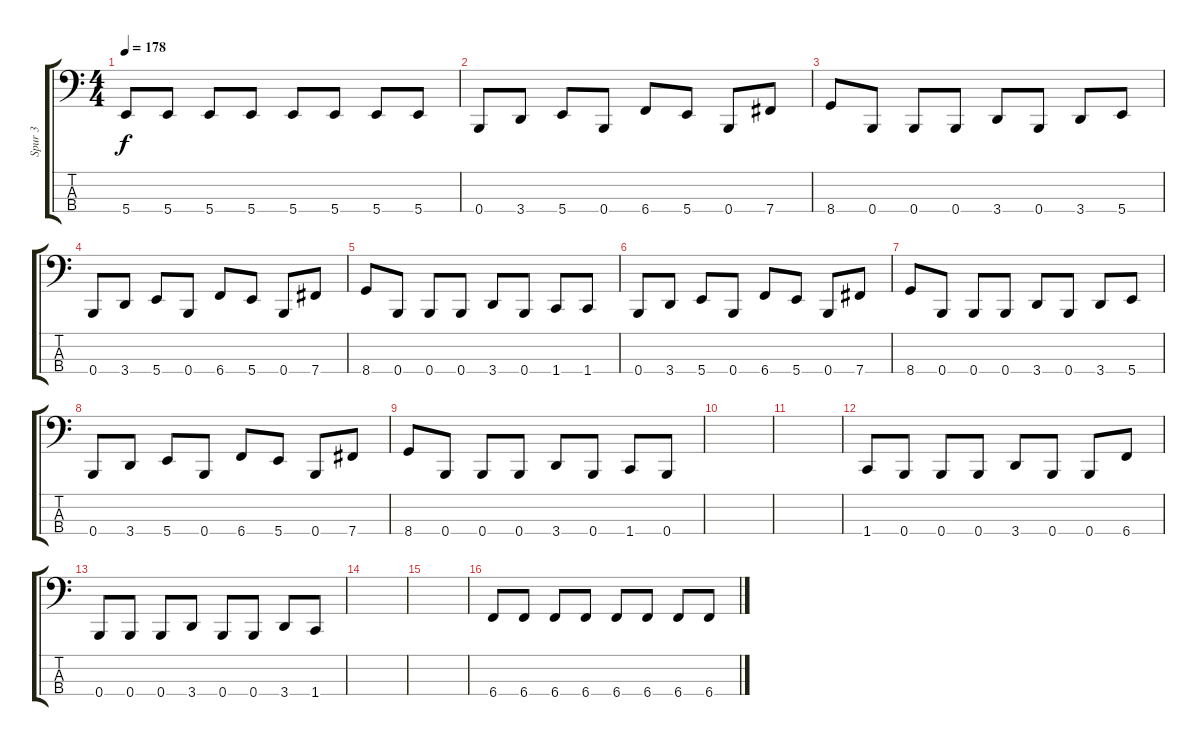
\track ("Spur 3" "Spur 3") {instrument electricbassfinger}
\staff {score tabs}
\tuning (E2 B1 Gb1 B0) {hide}
\ts (4 4)
\tempo 178
\clef f4
\ks c
5.4.8{dy f} 5.4.8 5.4.8 5.4.8 5.4.8 5.4.8 5.4.8 5.4.8 |
0.4.8 3.4.8 5.4.8 0.4.8 6.4.8 5.4.8 0.4.8 7.4.8 |
8.4.8 0.4.8 0.4.8 0.4.8 3.4.8 0.4.8 3.4.8 5.4.8 |
0.4.8 3.4.8 5.4.8 0.4.8 6.4.8 5.4.8 0.4.8 7.4.8 |
8.4.8 0.4.8 0.4.8 0.4.8 3.4.8 0.4.8 1.4.8 1.4.8 |
0.4.8 3.4.8 5.4.8 0.4.8 6.4.8 5.4.8 0.4.8 7.4.8 |
8.4.8 0.4.8 0.4.8 0.4.8 3.4.8 0.4.8 3.4.8 5.4.8 |
0.4.8 3.4.8 5.4.8 0.4.8 6.4.8 5.4.8 0.4.8 7.4.8 |
8.4.8 0.4.8 0.4.8 0.4.8 3.4.8 0.4.8 1.4.8 0.4.8 |
|
|
1.4.8 0.4.8 0.4.8 0.4.8 3.4.8 0.4.8 0.4.8 6.4.8 |
0.4.8 0.4.8 0.4.8 3.4.8 0.4.8 0.4.8 3.4.8 1.4.8 |
|
|
6.4.8 6.4.8 6.4.8 6.4.8 6.4.8 6.4.8 6.4.8 6.4.8
